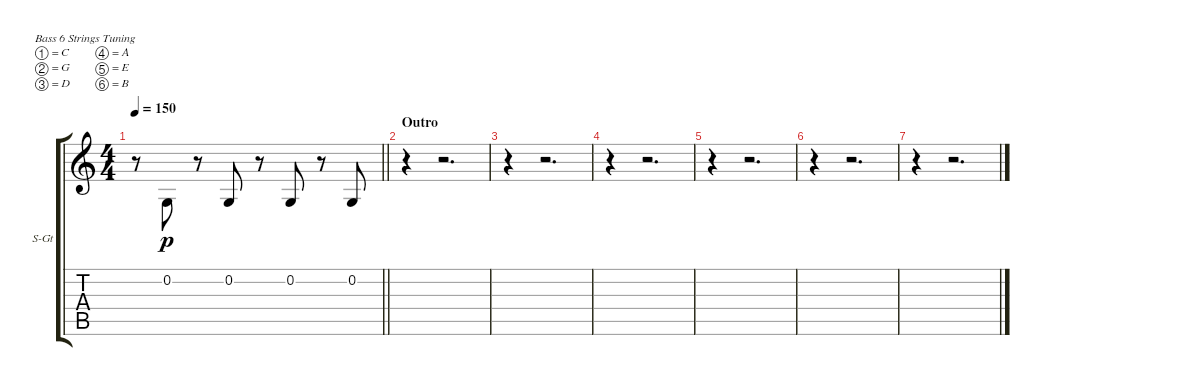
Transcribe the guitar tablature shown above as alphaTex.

\bracketExtendMode groupsimilarinstruments
\firstSystemTrackNameOrientation horizontal
\otherSystemsTrackNameOrientation horizontal
\track ("Trombone" "S-Gt") {instrument trombone}
\staff {score tabs}
\tuning (C3 G2 D2 A1 E1 B0)
\displaytranspose 12
\ts (4 4)
\tempo 150
\clef g2
\barLineRight lightlight
\ks c
r.8{dy p beam Down} 0.2.8{beam Up} r.8{beam Up} 0.2.8{beam Up} r.8{beam Up} 0.2.8{beam Up} r.8{beam Up} 0.2.8{beam Up} |
\section ("" "Outro")
r.4{beam Down} r.2{d beam Down} |
r.4{beam Down} r.2{d beam Down} |
r.4{beam Down} r.2{d beam Down} |
r.4{beam Down} r.2{d beam Down} |
r.4{beam Down} r.2{d beam Down} |
r.4{beam Down} r.2{d beam Down}
